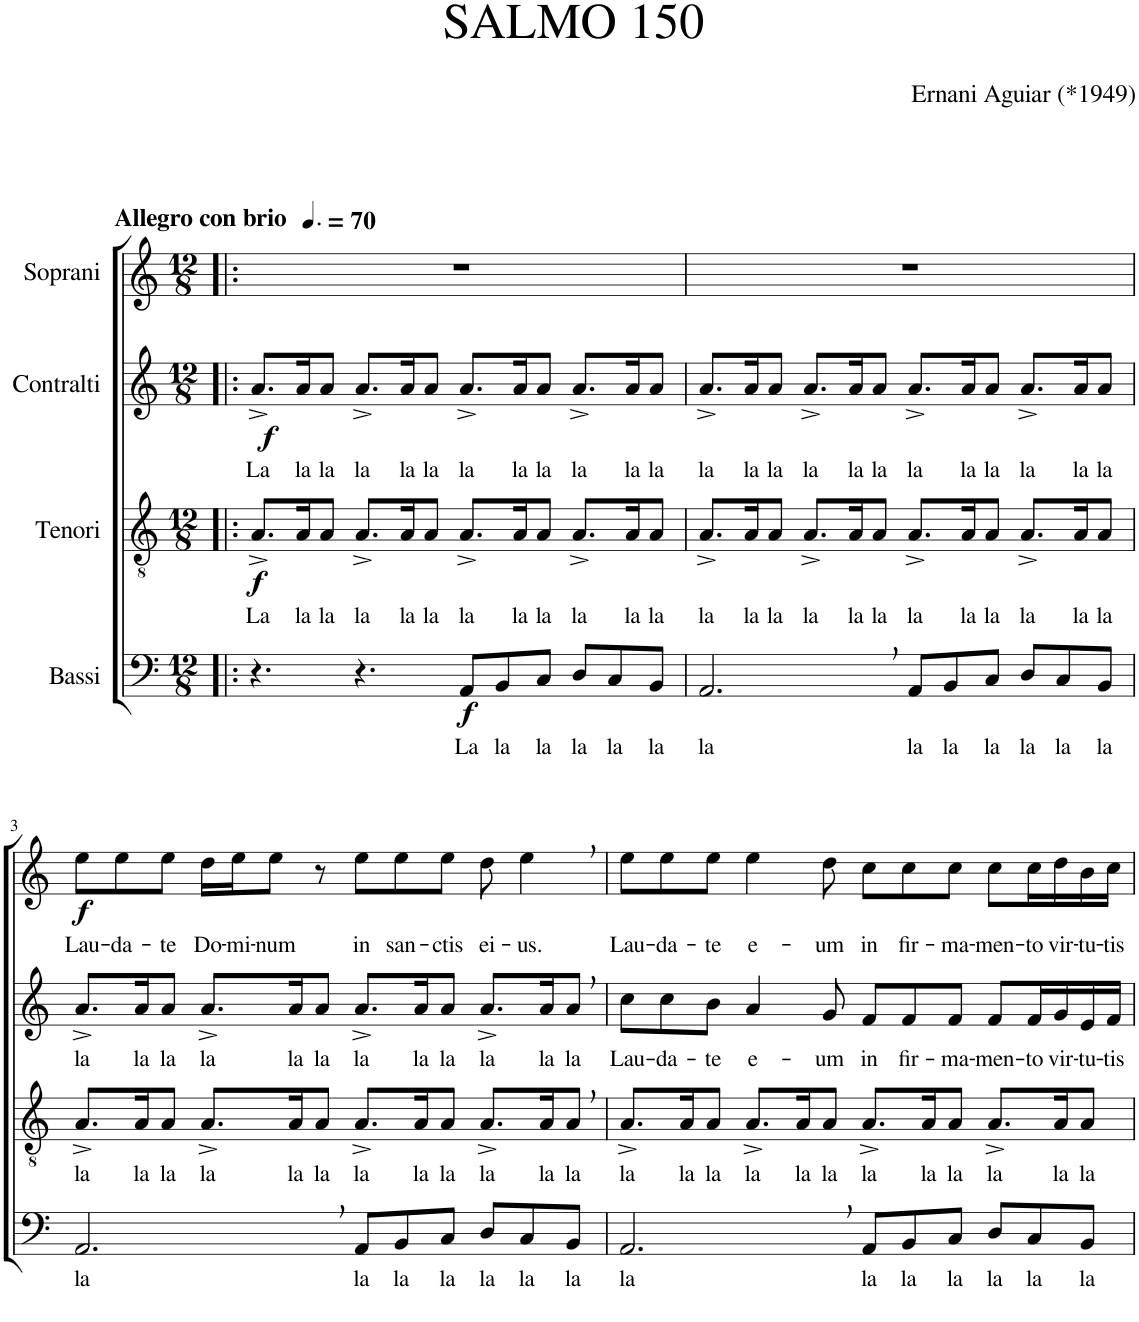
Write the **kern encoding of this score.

**kern	**text	**dynam	**kern	**text	**dynam	**kern	**text	**dynam	**kern	**text	**dynam
*part4	*part4	*part4	*part3	*part3	*part3	*part2	*part2	*part2	*part1	*part1	*part1
*staff4	*staff4	*staff4	*staff3	*staff3	*staff3	*staff2	*staff2	*staff2	*staff1	*staff1	*staff1
*I"Bassi	*	*	*I"Tenori	*	*	*I"Contralti	*	*	*I"Soprani	*	*
*clefF4	*	*	*clefGv2	*	*	*clefG2	*	*	*clefG2	*	*
*	*	*	*	*	*	*	*	*	*Trd1c2	*	*
*k[]	*	*	*k[]	*	*	*k[]	*	*	*k[]	*	*
*M12/8	*	*	*M12/8	*	*	*M12/8	*	*	*M12/8	*	*
*MM105	*	*	*MM105	*	*	*MM105	*	*	*MM105	*	*
=1!|:	=1!|:	=1!|:	=1!|:	=1!|:	=1!|:	=1!|:	=1!|:	=1!|:	=1!|:	=1!|:	=1!|:
!	!	!	!	!	!	!	!	!	!LO:TX:a:B:t=Allegro con brio	!	!
!	!	!	!	!LO:LY:b	!LO:DY:b	!	!LO:LY:b	!LO:DY:b	!	!	!
4.r	.	.	8.A^/L	La	f	8.a^/L	La	f	1.r	.	.
!	!	!	!	!LO:LY:b	!	!	!LO:LY:b	!	!	!	!
.	.	.	16A/K	la	.	16a/K	la	.	.	.	.
!	!	!	!	!LO:LY:b	!	!	!LO:LY:b	!	!	!	!
.	.	.	8A/J	la	.	8a/J	la	.	.	.	.
!	!	!	!	!LO:LY:b	!	!	!LO:LY:b	!	!	!	!
4.r	.	.	8.A^/L	la	.	8.a^/L	la	.	.	.	.
!	!	!	!	!LO:LY:b	!	!	!LO:LY:b	!	!	!	!
.	.	.	16A/K	la	.	16a/K	la	.	.	.	.
!	!	!	!	!LO:LY:b	!	!	!LO:LY:b	!	!	!	!
.	.	.	8A/J	la	.	8a/J	la	.	.	.	.
!	!LO:LY:b	!LO:DY:b	!	!LO:LY:b	!	!	!LO:LY:b	!	!	!	!
8AA/L	La	f	8.A^/L	la	.	8.a^/L	la	.	.	.	.
!	!LO:LY:b	!	!	!	!	!	!	!	!	!	!
8BB/	la	.	.	.	.	.	.	.	.	.	.
!	!	!	!	!LO:LY:b	!	!	!LO:LY:b	!	!	!	!
.	.	.	16A/K	la	.	16a/K	la	.	.	.	.
!	!LO:LY:b	!	!	!LO:LY:b	!	!	!LO:LY:b	!	!	!	!
8C/J	la	.	8A/J	la	.	8a/J	la	.	.	.	.
!	!LO:LY:b	!	!	!LO:LY:b	!	!	!LO:LY:b	!	!	!	!
8D/L	la	.	8.A^/L	la	.	8.a^/L	la	.	.	.	.
!	!LO:LY:b	!	!	!	!	!	!	!	!	!	!
8C/	la	.	.	.	.	.	.	.	.	.	.
!	!	!	!	!LO:LY:b	!	!	!LO:LY:b	!	!	!	!
.	.	.	16A/K	la	.	16a/K	la	.	.	.	.
!	!LO:LY:b	!	!	!LO:LY:b	!	!	!LO:LY:b	!	!	!	!
8BB/J	la	.	8A/J	la	.	8a/J	la	.	.	.	.
=2	=2	=2	=2	=2	=2	=2	=2	=2	=2	=2	=2
!	!LO:LY:b	!	!	!LO:LY:b	!	!	!LO:LY:b	!	!	!	!
2.AA,/	la	.	8.A^/L	la	.	8.a^/L	la	.	1.r	.	.
!	!	!	!	!LO:LY:b	!	!	!LO:LY:b	!	!	!	!
.	.	.	16A/K	la	.	16a/K	la	.	.	.	.
!	!	!	!	!LO:LY:b	!	!	!LO:LY:b	!	!	!	!
.	.	.	8A/J	la	.	8a/J	la	.	.	.	.
!	!	!	!	!LO:LY:b	!	!	!LO:LY:b	!	!	!	!
.	.	.	8.A^/L	la	.	8.a^/L	la	.	.	.	.
!	!	!	!	!LO:LY:b	!	!	!LO:LY:b	!	!	!	!
.	.	.	16A/K	la	.	16a/K	la	.	.	.	.
!	!	!	!	!LO:LY:b	!	!	!LO:LY:b	!	!	!	!
.	.	.	8A/J	la	.	8a/J	la	.	.	.	.
!	!LO:LY:b	!	!	!LO:LY:b	!	!	!LO:LY:b	!	!	!	!
8AA/L	la	.	8.A^/L	la	.	8.a^/L	la	.	.	.	.
!	!LO:LY:b	!	!	!	!	!	!	!	!	!	!
8BB/	la	.	.	.	.	.	.	.	.	.	.
!	!	!	!	!LO:LY:b	!	!	!LO:LY:b	!	!	!	!
.	.	.	16A/K	la	.	16a/K	la	.	.	.	.
!	!LO:LY:b	!	!	!LO:LY:b	!	!	!LO:LY:b	!	!	!	!
8C/J	la	.	8A/J	la	.	8a/J	la	.	.	.	.
!	!LO:LY:b	!	!	!LO:LY:b	!	!	!LO:LY:b	!	!	!	!
8D/L	la	.	8.A^/L	la	.	8.a^/L	la	.	.	.	.
!	!LO:LY:b	!	!	!	!	!	!	!	!	!	!
8C/	la	.	.	.	.	.	.	.	.	.	.
!	!	!	!	!LO:LY:b	!	!	!LO:LY:b	!	!	!	!
.	.	.	16A/K	la	.	16a/K	la	.	.	.	.
!	!LO:LY:b	!	!	!LO:LY:b	!	!	!LO:LY:b	!	!	!	!
8BB/J	la	.	8A/J	la	.	8a/J	la	.	.	.	.
!!LO:LB:g=z
=3	=3	=3	=3	=3	=3	=3	=3	=3	=3	=3	=3
!	!LO:LY:b	!	!	!LO:LY:b	!	!	!LO:LY:b	!	!	!LO:LY:b	!LO:DY:b
2.AA,/	la	.	8.A^/L	la	.	8.a^/L	la	.	8ee\L	Lau-	f
!	!	!	!	!	!	!	!	!	!	!LO:LY:b	!
.	.	.	.	.	.	.	.	.	8ee\	-da-	.
!	!	!	!	!LO:LY:b	!	!	!LO:LY:b	!	!	!	!
.	.	.	16A/K	la	.	16a/K	la	.	.	.	.
!	!	!	!	!LO:LY:b	!	!	!LO:LY:b	!	!	!LO:LY:b	!
.	.	.	8A/J	la	.	8a/J	la	.	8ee\J	-te	.
!	!	!	!	!LO:LY:b	!	!	!LO:LY:b	!	!	!LO:LY:b	!
.	.	.	8.A^/L	la	.	8.a^/L	la	.	16dd\LL	Do-	.
!	!	!	!	!	!	!	!	!	!	!LO:LY:b	!
.	.	.	.	.	.	.	.	.	16ee\J	-mi-	.
!	!	!	!	!	!	!	!	!	!	!LO:LY:b	!
.	.	.	.	.	.	.	.	.	8ee\J	-num	.
!	!	!	!	!LO:LY:b	!	!	!LO:LY:b	!	!	!	!
.	.	.	16A/K	la	.	16a/K	la	.	.	.	.
!	!	!	!	!LO:LY:b	!	!	!LO:LY:b	!	!	!	!
.	.	.	8A/J	la	.	8a/J	la	.	8r	.	.
!	!LO:LY:b	!	!	!LO:LY:b	!	!	!LO:LY:b	!	!	!LO:LY:b	!
8AA/L	la	.	8.A^/L	la	.	8.a^/L	la	.	8ee\L	in	.
!	!LO:LY:b	!	!	!	!	!	!	!	!	!LO:LY:b	!
8BB/	la	.	.	.	.	.	.	.	8ee\	san-	.
!	!	!	!	!LO:LY:b	!	!	!LO:LY:b	!	!	!	!
.	.	.	16A/K	la	.	16a/K	la	.	.	.	.
!	!LO:LY:b	!	!	!LO:LY:b	!	!	!LO:LY:b	!	!	!LO:LY:b	!
8C/J	la	.	8A/J	la	.	8a/J	la	.	8ee\J	-ctis	.
!	!LO:LY:b	!	!	!LO:LY:b	!	!	!LO:LY:b	!	!	!LO:LY:b	!
8D/L	la	.	8.A^/L	la	.	8.a^/L	la	.	8dd\	ei-	.
!	!LO:LY:b	!	!	!	!	!	!	!	!	!LO:LY:b	!
8C/	la	.	.	.	.	.	.	.	4ee,\	-us.	.
!	!	!	!	!LO:LY:b	!	!	!LO:LY:b	!	!	!	!
.	.	.	16A/K	la	.	16a/K	la	.	.	.	.
!	!LO:LY:b	!	!	!LO:LY:b	!	!	!LO:LY:b	!	!	!	!
8BB/J	la	.	8A,/J	la	.	8a,/J	la	.	.	.	.
=4	=4	=4	=4	=4	=4	=4	=4	=4	=4	=4	=4
!	!LO:LY:b	!	!	!LO:LY:b	!	!	!LO:LY:b	!	!	!LO:LY:b	!
2.AA,/	la	.	8.A^/L	la	.	8cc\L	Lau-	.	8ee\L	Lau-	.
!	!	!	!	!	!	!	!LO:LY:b	!	!	!LO:LY:b	!
.	.	.	.	.	.	8cc\	-da-	.	8ee\	-da-	.
!	!	!	!	!LO:LY:b	!	!	!	!	!	!	!
.	.	.	16A/K	la	.	.	.	.	.	.	.
!	!	!	!	!LO:LY:b	!	!	!LO:LY:b	!	!	!LO:LY:b	!
.	.	.	8A/J	la	.	8b\J	-te	.	8ee\J	-te	.
!	!	!	!	!LO:LY:b	!	!	!LO:LY:b	!	!	!LO:LY:b	!
.	.	.	8.A^/L	la	.	4a/	e-	.	4ee\	e-	.
!	!	!	!	!LO:LY:b	!	!	!	!	!	!	!
.	.	.	16A/K	la	.	.	.	.	.	.	.
!	!	!	!	!LO:LY:b	!	!	!LO:LY:b	!	!	!LO:LY:b	!
.	.	.	8A/J	la	.	8g/	-um	.	8dd\	-um	.
!	!LO:LY:b	!	!	!LO:LY:b	!	!	!LO:LY:b	!	!	!LO:LY:b	!
8AA/L	la	.	8.A^/L	la	.	8f/L	in	.	8cc\L	in	.
!	!LO:LY:b	!	!	!	!	!	!LO:LY:b	!	!	!LO:LY:b	!
8BB/	la	.	.	.	.	8f/	fir-	.	8cc\	fir-	.
!	!	!	!	!LO:LY:b	!	!	!	!	!	!	!
.	.	.	16A/K	la	.	.	.	.	.	.	.
!	!LO:LY:b	!	!	!LO:LY:b	!	!	!LO:LY:b	!	!	!LO:LY:b	!
8C/J	la	.	8A/J	la	.	8f/J	-ma-	.	8cc\J	-ma-	.
!	!LO:LY:b	!	!	!LO:LY:b	!	!	!LO:LY:b	!	!	!LO:LY:b	!
8D/L	la	.	8.A^/L	la	.	8f/L	-men-	.	8cc\L	-men-	.
!	!LO:LY:b	!	!	!	!	!	!LO:LY:b	!	!	!LO:LY:b	!
8C/	la	.	.	.	.	16f/L	-to	.	16cc\L	-to	.
!	!	!	!	!LO:LY:b	!	!	!LO:LY:b	!	!	!LO:LY:b	!
.	.	.	16A/K	la	.	16g/	vir-	.	16dd\	vir-	.
!	!LO:LY:b	!	!	!LO:LY:b	!	!	!LO:LY:b	!	!	!LO:LY:b	!
8BB/J	la	.	8A/J	la	.	16e/	-tu-	.	16b\	-tu-	.
!	!	!	!	!	!	!	!LO:LY:b	!	!	!LO:LY:b	!
.	.	.	.	.	.	16f/JJ	-tis	.	16cc\JJ	-tis	.
=	=	=	=	=	=	=	=	=	=	=	=
*-	*-	*-	*-	*-	*-	*-	*-	*-	*-	*-	*-
